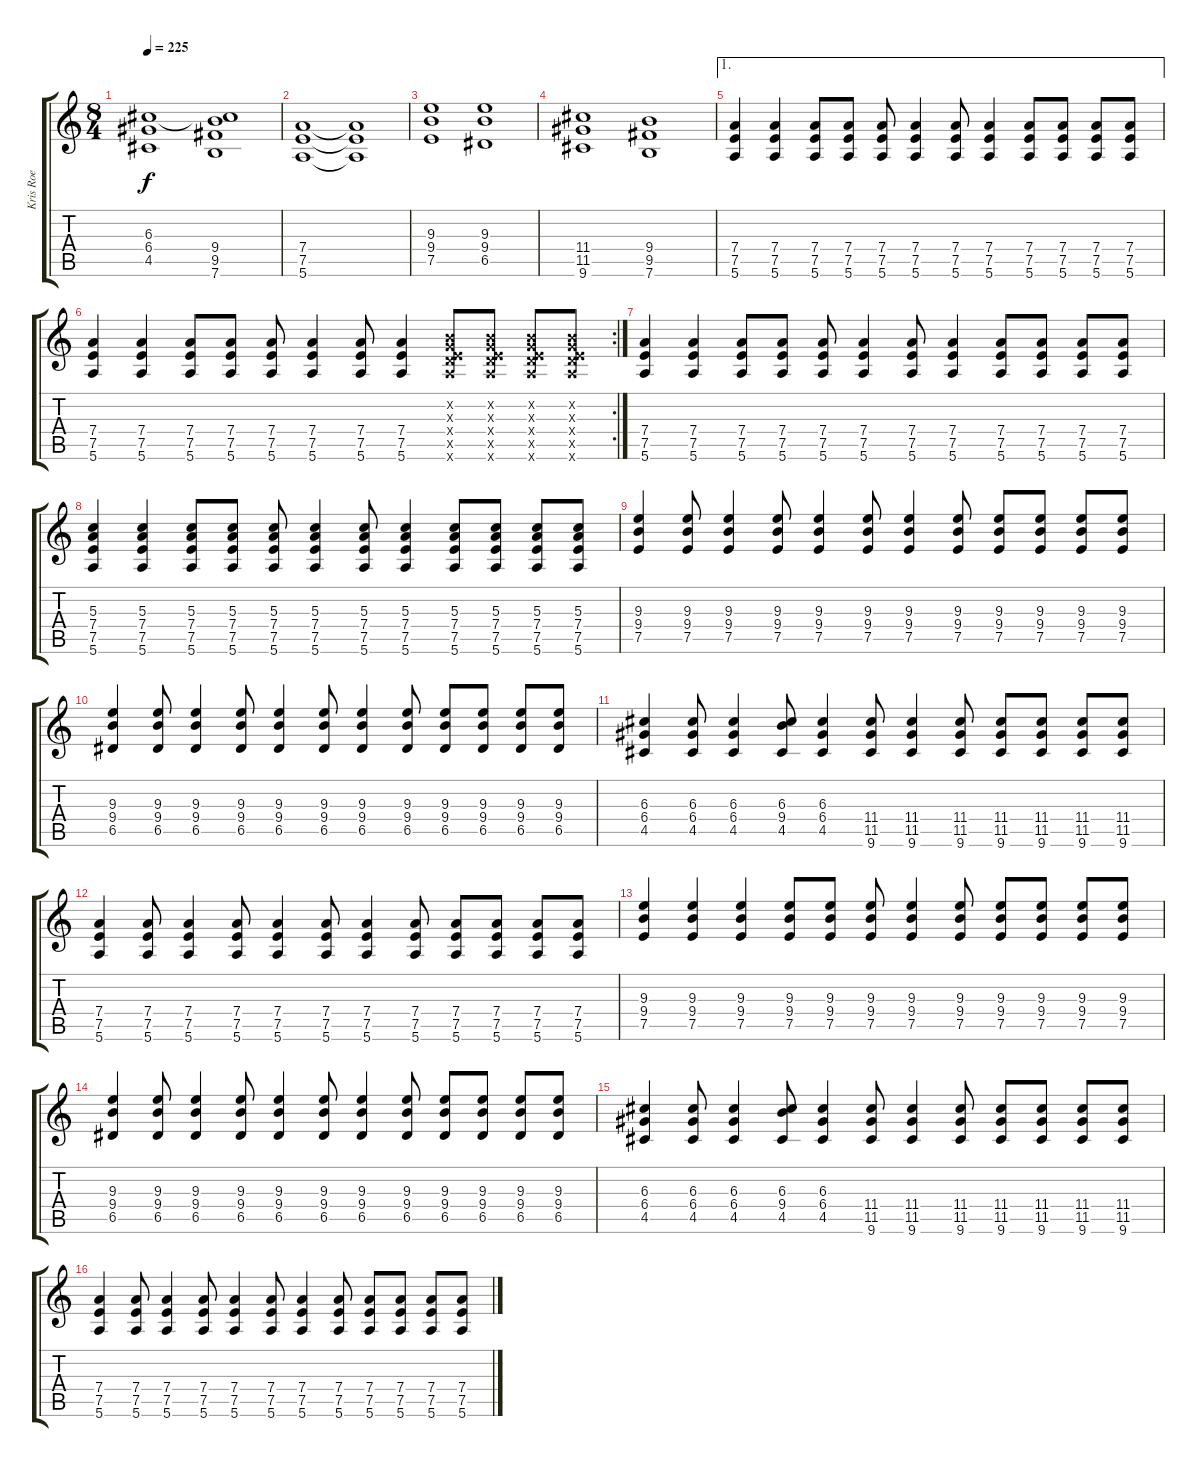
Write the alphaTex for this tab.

\track ("Kris Roe" "Kris Roe") {instrument distortionguitar}
\staff {score tabs}
\tuning (E4 B3 G3 D3 A2 E2) {hide}
\ts (8 4)
\tempo 225
\clef g2
\ks c
(6.3 6.4 4.5).1{dy f} (6.3{t} 9.4 9.5 7.6).1 |
(7.4 7.5 5.6).1 (7.4{t} 7.5{t} 5.6{t}).1 |
(9.3 9.4 7.5).1 (9.3 9.4 6.5).1 |
(11.4 11.5 9.6).1 (9.4 9.5 7.6).1 |
\ae 1
(7.4 7.5 5.6).4 (7.4 7.5 5.6).4 (7.4 7.5 5.6).8 (7.4 7.5 5.6).8 (7.4 7.5 5.6).8 (7.4 7.5 5.6).4 (7.4 7.5 5.6).8 (7.4 7.5 5.6).4 (7.4 7.5 5.6).8 (7.4 7.5 5.6).8 (7.4 7.5 5.6).8 (7.4 7.5 5.6).8 |
\rc 2
(7.4 7.5 5.6).4 (7.4 7.5 5.6).4 (7.4 7.5 5.6).8 (7.4 7.5 5.6).8 (7.4 7.5 5.6).8 (7.4 7.5 5.6).4 (7.4 7.5 5.6).8 (7.4 7.5 5.6).4 (0.2{x} 0.3{x} 0.4{x} 7.5{x} 5.6{x}).8{volume 16} (0.2{x} 0.3{x} 0.4{x} 7.5{x} 5.6{x}).8 (0.2{x} 0.3{x} 0.4{x} 7.5{x} 5.6{x}).8 (0.2{x} 0.3{x} 0.4{x} 7.5{x} 5.6{x}).8 |
(7.4 7.5 5.6).4 (7.4 7.5 5.6).4 (7.4 7.5 5.6).8 (7.4 7.5 5.6).8 (7.4 7.5 5.6).8 (7.4 7.5 5.6).4 (7.4 7.5 5.6).8 (7.4 7.5 5.6).4 (7.4 7.5 5.6).8 (7.4 7.5 5.6).8 (7.4 7.5 5.6).8 (7.4 7.5 5.6).8 |
(5.3 7.4 7.5 5.6).4 (5.3 7.4 7.5 5.6).4 (5.3 7.4 7.5 5.6).8 (5.3 7.4 7.5 5.6).8 (5.3 7.4 7.5 5.6).8 (5.3 7.4 7.5 5.6).4 (5.3 7.4 7.5 5.6).8 (5.3 7.4 7.5 5.6).4 (5.3 7.4 7.5 5.6).8 (5.3 7.4 7.5 5.6).8 (5.3 7.4 7.5 5.6).8 (5.3 7.4 7.5 5.6).8 |
(9.3 9.4 7.5).4{volume 12} (9.3 9.4 7.5).8 (9.3 9.4 7.5).4 (9.3 9.4 7.5).8 (9.3 9.4 7.5).4 (9.3 9.4 7.5).8 (9.3 9.4 7.5).4 (9.3 9.4 7.5).8 (9.3 9.4 7.5).8 (9.3 9.4 7.5).8 (9.3 9.4 7.5).8 (9.3 9.4 7.5).8 |
(9.3 9.4 6.5).4 (9.3 9.4 6.5).8 (9.3 9.4 6.5).4 (9.3 9.4 6.5).8 (9.3 9.4 6.5).4 (9.3 9.4 6.5).8 (9.3 9.4 6.5).4 (9.3 9.4 6.5).8 (9.3 9.4 6.5).8 (9.3 9.4 6.5).8 (9.3 9.4 6.5).8 (9.3 9.4 6.5).8 |
(6.3 6.4 4.5).4 (6.3 6.4 4.5).8 (6.3 6.4 4.5).4 (6.3 9.4 4.5).8 (6.3 6.4 4.5).4 (11.4 11.5 9.6).8 (11.4 11.5 9.6).4 (11.4 11.5 9.6).8 (11.4 11.5 9.6).8 (11.4 11.5 9.6).8 (11.4 11.5 9.6).8 (11.4 11.5 9.6).8 |
(7.4 7.5 5.6).4 (7.4 7.5 5.6).8 (7.4 7.5 5.6).4 (7.4 7.5 5.6).8 (7.4 7.5 5.6).4 (7.4 7.5 5.6).8 (7.4 7.5 5.6).4 (7.4 7.5 5.6).8 (7.4 7.5 5.6).8 (7.4 7.5 5.6).8 (7.4 7.5 5.6).8 (7.4 7.5 5.6).8 |
(9.3 9.4 7.5).4 (9.3 9.4 7.5).4 (9.3 9.4 7.5).4 (9.3 9.4 7.5).8 (9.3 9.4 7.5).8 (9.3 9.4 7.5).8 (9.3 9.4 7.5).4 (9.3 9.4 7.5).8 (9.3 9.4 7.5).8 (9.3 9.4 7.5).8 (9.3 9.4 7.5).8 (9.3 9.4 7.5).8 |
(9.3 9.4 6.5).4 (9.3 9.4 6.5).8 (9.3 9.4 6.5).4 (9.3 9.4 6.5).8 (9.3 9.4 6.5).4 (9.3 9.4 6.5).8 (9.3 9.4 6.5).4 (9.3 9.4 6.5).8 (9.3 9.4 6.5).8 (9.3 9.4 6.5).8 (9.3 9.4 6.5).8 (9.3 9.4 6.5).8 |
(6.3 6.4 4.5).4 (6.3 6.4 4.5).8 (6.3 6.4 4.5).4 (6.3 9.4 4.5).8 (6.3 6.4 4.5).4 (11.4 11.5 9.6).8 (11.4 11.5 9.6).4 (11.4 11.5 9.6).8 (11.4 11.5 9.6).8 (11.4 11.5 9.6).8 (11.4 11.5 9.6).8 (11.4 11.5 9.6).8 |
(7.4 7.5 5.6).4 (7.4 7.5 5.6).8 (7.4 7.5 5.6).4 (7.4 7.5 5.6).8 (7.4 7.5 5.6).4 (7.4 7.5 5.6).8 (7.4 7.5 5.6).4 (7.4 7.5 5.6).8 (7.4 7.5 5.6).8 (7.4 7.5 5.6).8 (7.4 7.5 5.6).8 (7.4 7.5 5.6).8
